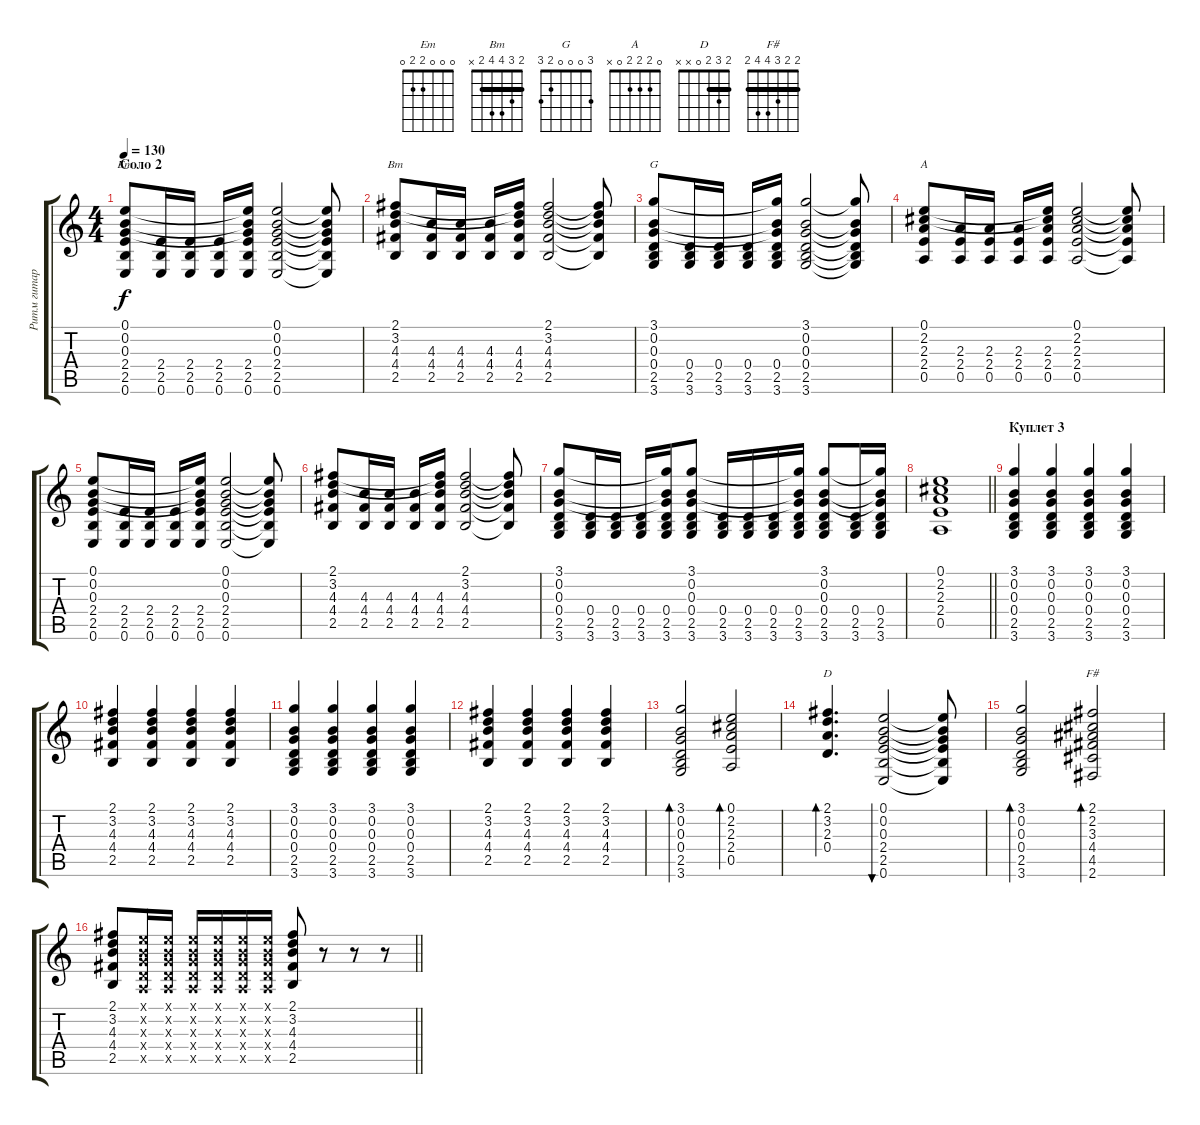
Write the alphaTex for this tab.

\track ("Ритм гитара" "Ритм гитар") {instrument acousticguitarsteel}
\staff {score tabs}
\tuning (E4 B3 G3 D3 A2 E2) {hide}
\chord ("Em" 0 0 0 2 2 0)
\chord ("Bm" 2 3 4 4 2 x) {barre 2}
\chord ("G" 3 0 0 0 2 3)
\chord ("A" 0 2 2 2 0 x)
\chord ("D" 2 3 2 0 x x) {barre 2}
\chord ("F#" 2 2 3 4 4 2) {barre 2}
\ts (4 4)
\section ("" "Соло 2")
\tempo 130
\clef g2
\ks c
(0.1 0.2 0.3 2.4 2.5 0.6).8{ch "Em" dy f} (2.4 2.5 0.6).16 (2.4 2.5 0.6).16 (2.4 2.5 0.6).16 (0.1{t} 0.2{t} 0.3{t} 2.4 2.5 0.6).16 (0.1 0.2 0.3 2.4 2.5 0.6).2 (0.1{t} 0.2{t} 0.3{t} 2.4{t} 2.5{t} 0.6{t}).8 |
(2.1 3.2 4.3 4.4 2.5).8{ch "Bm"} (4.3 4.4 2.5).16 (4.3 4.4 2.5).16 (4.3 4.4 2.5).16 (2.1{t} 3.2{t} 4.3 4.4 2.5).16 (2.1 3.2 4.3 4.4 2.5).2 (2.1{t} 3.2{t} 4.3{t} 4.4{t} 2.5{t}).8 |
(3.1 0.2 0.3 0.4 2.5 3.6).8{ch "G"} (0.4 2.5 3.6).16 (0.4 2.5 3.6).16 (0.4 2.5 3.6).16 (3.1{t} 0.2{t} 0.3{t} 0.4 2.5 3.6).16 (3.1 0.2 0.3 0.4 2.5 3.6).2 (3.1{t} 0.2{t} 0.3{t} 0.4{t} 2.5{t} 3.6{t}).8 |
(0.1 2.2 2.3 2.4 0.5).8{ch "A"} (2.3 2.4 0.5).16 (2.3 2.4 0.5).16 (2.3 2.4 0.5).16 (0.1{t} 2.2{t} 2.3 2.4 0.5).16 (0.1 2.2 2.3 2.4 0.5).2 (0.1{t} 2.2{t} 2.3{t} 2.4{t} 0.5{t}).8 |
(0.1 0.2 0.3 2.4 2.5 0.6).8 (2.4 2.5 0.6).16 (2.4 2.5 0.6).16 (2.4 2.5 0.6).16 (0.1{t} 0.2{t} 0.3{t} 2.4 2.5 0.6).16 (0.1 0.2 0.3 2.4 2.5 0.6).2 (0.1{t} 0.2{t} 0.3{t} 2.4{t} 2.5{t} 0.6{t}).8 |
(2.1 3.2 4.3 4.4 2.5).8 (4.3 4.4 2.5).16 (4.3 4.4 2.5).16 (4.3 4.4 2.5).16 (2.1{t} 3.2{t} 4.3 4.4 2.5).16 (2.1 3.2 4.3 4.4 2.5).2 (2.1{t} 3.2{t} 4.3{t} 4.4{t} 2.5{t}).8 |
(3.1 0.2 0.3 0.4 2.5 3.6).8 (0.4 2.5 3.6).16 (0.4 2.5 3.6).16 (0.4 2.5 3.6).16 (3.1{t} 0.2{t} 0.3{t} 0.4 2.5 3.6).16 (3.1 0.2 0.3 0.4 2.5 3.6).8 (0.4 2.5 3.6).16 (0.4 2.5 3.6).16 (0.4 2.5 3.6).16 (3.1{t} 0.2{t} 0.3{t} 0.4 2.5 3.6).16 (3.1 0.2 0.3 0.4 2.5 3.6).8 (0.4 2.5 3.6).16 (3.1{t} 0.2{t} 0.3{t} 0.4 2.5 3.6).16 |
\barLineRight lightlight
(0.1 2.2 2.3 2.4 0.5).1 |
\section ("" "Куплет 3")
(3.1 0.2 0.3 0.4 2.5 3.6).4 (3.1 0.2 0.3 0.4 2.5 3.6).4 (3.1 0.2 0.3 0.4 2.5 3.6).4 (3.1 0.2 0.3 0.4 2.5 3.6).4 |
(2.1 3.2 4.3 4.4 2.5).4 (2.1 3.2 4.3 4.4 2.5).4 (2.1 3.2 4.3 4.4 2.5).4 (2.1 3.2 4.3 4.4 2.5).4 |
(3.1 0.2 0.3 0.4 2.5 3.6).4 (3.1 0.2 0.3 0.4 2.5 3.6).4 (3.1 0.2 0.3 0.4 2.5 3.6).4 (3.1 0.2 0.3 0.4 2.5 3.6).4 |
(2.1 3.2 4.3 4.4 2.5).4 (2.1 3.2 4.3 4.4 2.5).4 (2.1 3.2 4.3 4.4 2.5).4 (2.1 3.2 4.3 4.4 2.5).4 |
(3.1 0.2 0.3 0.4 2.5 3.6).2{bd 240} (0.1 2.2 2.3 2.4 0.5).2{bd 240} |
(2.1 3.2 2.3 0.4).4{d bd 30 ch "D"} (0.1 0.2 0.3 2.4 2.5 0.6).2{bu 30} (0.1{t} 0.2{t} 0.3{t} 2.4{t} 2.5{t} 0.6{t}).8 |
(3.1 0.2 0.3 0.4 2.5 3.6).2{bd 240} (2.1 2.2 3.3 4.4 4.5 2.6).2{bd 240 ch "F#"} |
\barLineRight lightlight
(2.1 3.2 4.3 4.4 2.5).8 (0.1{x} 0.2{x} 0.3{x} 0.4{x} 0.5{x}).16 (0.1{x} 0.2{x} 0.3{x} 0.4{x} 0.5{x}).16 (0.1{x} 0.2{x} 0.3{x} 0.4{x} 0.5{x}).16 (0.1{x} 0.2{x} 0.3{x} 0.4{x} 0.5{x}).16 (0.1{x} 0.2{x} 0.3{x} 0.4{x} 0.5{x}).16 (0.1{x} 0.2{x} 0.3{x} 0.4{x} 0.5{x}).16 (2.1 3.2 4.3 4.4 2.5).8 r.8 r.8 r.8
